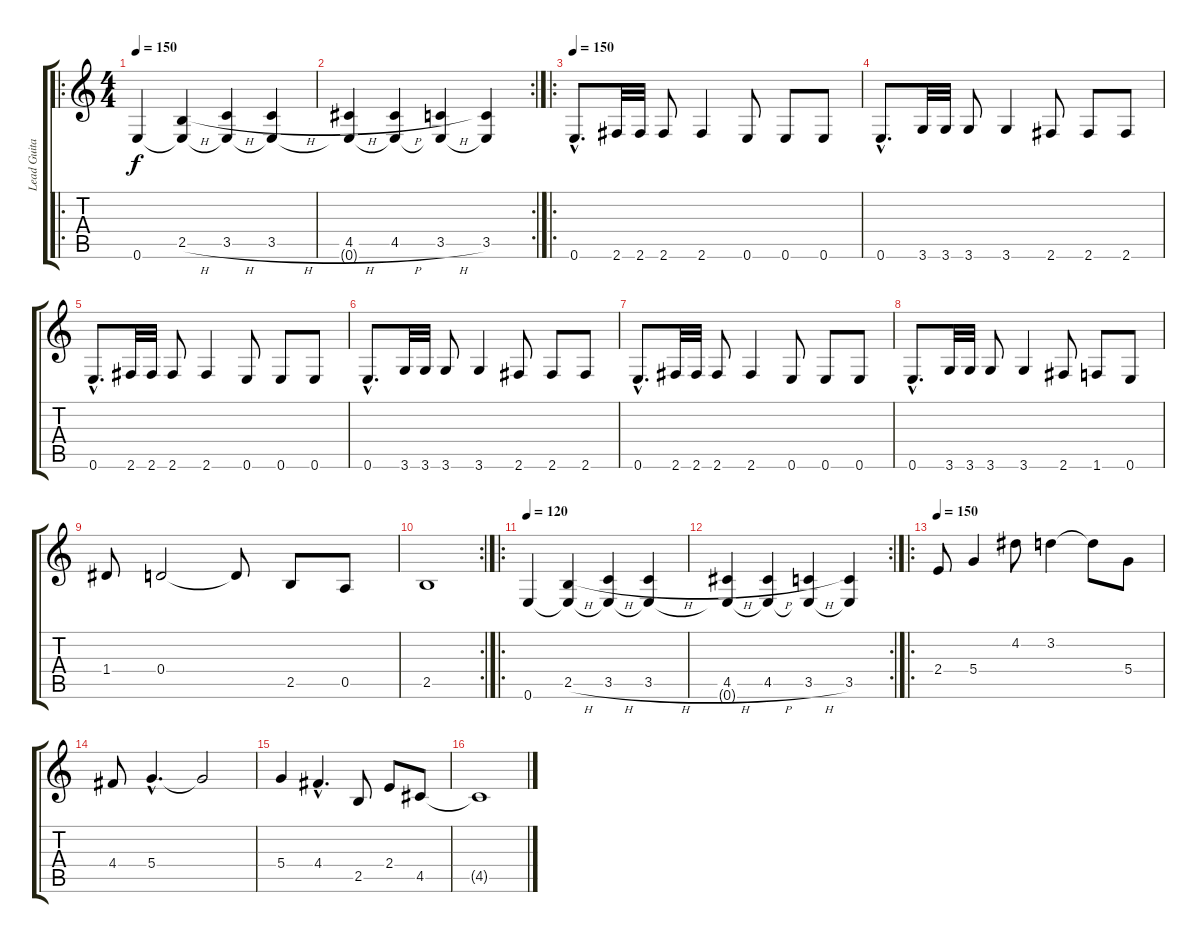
\track ("Lead Guitar" "Lead Guita") {instrument electricguitarclean}
\staff {score tabs}
\tuning (E4 B3 G3 D3 A2 E2) {hide}
\ro
\ts (4 4)
\tempo 150
\tempo 120
\tempo 150
\clef g2
\ks c
0.6.4{dy f instrument electricguitarclean} (2.5{h} 0.6{t}).4 (3.5{h} 0.6{t}).4 (3.5{h} 0.6{t}).4 |
\rc 2
(4.5{h} 0.6{t}).4 (4.5{h} 0.6{t}).4 (3.5{h} 0.6{t}).4 (3.5 0.6{t}).4 |
\ro
\tempo 150
0.6{hac}.8{d} 2.6.32 2.6.32 2.6.8 2.6.4 0.6.8 0.6.8 0.6.8 |
0.6{hac}.8{d} 3.6.32 3.6.32 3.6.8 3.6.4 2.6.8 2.6.8 2.6.8 |
0.6{hac}.8{d} 2.6.32 2.6.32 2.6.8 2.6.4 0.6.8 0.6.8 0.6.8 |
0.6{hac}.8{d} 3.6.32 3.6.32 3.6.8 3.6.4 2.6.8 2.6.8 2.6.8 |
0.6{hac}.8{d} 2.6.32 2.6.32 2.6.8 2.6.4 0.6.8 0.6.8 0.6.8 |
0.6{hac}.8{d} 3.6.32 3.6.32 3.6.8 3.6.4 2.6.8 1.6.8 0.6.8 |
1.4.8 0.4.2 0.4{t}.8 2.5.8 0.5.8 |
\rc 2
2.5.1 |
\ro
\tempo 120
0.6.4 (2.5{h} 0.6{t}).4 (3.5{h} 0.6{t}).4 (3.5{h} 0.6{t}).4 |
\rc 2
(4.5{h} 0.6{t}).4 (4.5{h} 0.6{t}).4 (3.5{h} 0.6{t}).4 (3.5 0.6{t}).4 |
\ro
\tempo 150
2.4.8 5.4.4 4.2.8 3.2.4 3.2{t}.8 5.4.8 |
4.4.8 5.4{hac}.4{d} 5.4{t}.2 |
5.4.4 4.4{hac}.4{d} 2.5.8 2.4.8 4.5.8 |
4.5{t}.1
